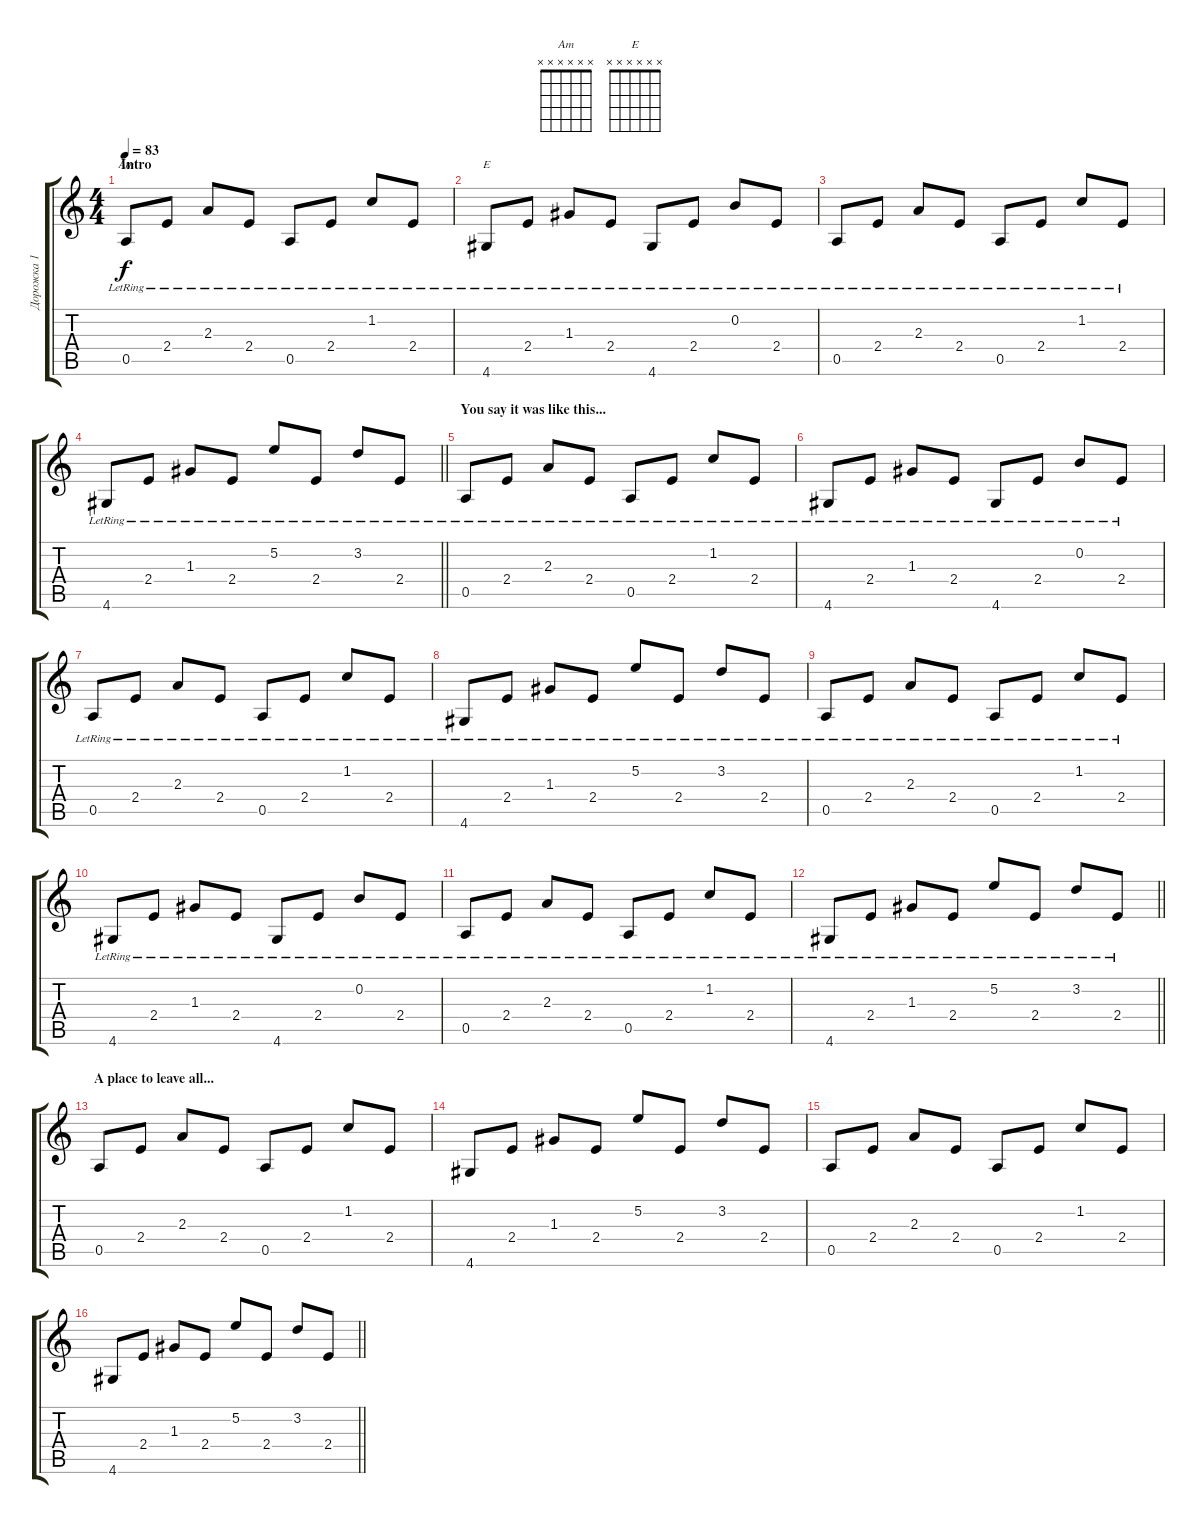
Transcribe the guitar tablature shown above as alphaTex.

\track ("Дорожка 1" "Дорожка 1") {instrument acousticguitarsteel}
\staff {score tabs}
\tuning (E4 B3 G3 D3 A2 E2) {hide}
\chord ("Am" x x x x x x)
\chord ("E" x x x x x x)
\ts (4 4)
\section ("" "Intro")
\tempo 83
\clef g2
\ks c
0.5{lr}.8{ch "Am" dy f instrument acousticguitarsteel} 2.4{lr}.8 2.3{lr}.8 2.4{lr}.8 0.5{lr}.8 2.4{lr}.8 1.2{lr}.8 2.4{lr}.8 |
4.6{lr}.8{ch "E"} 2.4{lr}.8 1.3{lr}.8 2.4{lr}.8 4.6{lr}.8 2.4{lr}.8 0.2{lr}.8 2.4{lr}.8 |
0.5{lr}.8 2.4{lr}.8 2.3{lr}.8 2.4{lr}.8 0.5{lr}.8 2.4{lr}.8 1.2{lr}.8 2.4{lr}.8 |
\barLineRight lightlight
4.6{lr}.8 2.4{lr}.8 1.3{lr}.8 2.4{lr}.8 5.2{lr}.8 2.4{lr}.8 3.2{lr}.8 2.4{lr}.8 |
\section ("" "You say it was like this...")
0.5{lr}.8 2.4{lr}.8 2.3{lr}.8 2.4{lr}.8 0.5{lr}.8 2.4{lr}.8 1.2{lr}.8 2.4{lr}.8 |
4.6{lr}.8 2.4{lr}.8 1.3{lr}.8 2.4{lr}.8 4.6{lr}.8 2.4{lr}.8 0.2{lr}.8 2.4{lr}.8 |
0.5{lr}.8 2.4{lr}.8 2.3{lr}.8 2.4{lr}.8 0.5{lr}.8 2.4{lr}.8 1.2{lr}.8 2.4{lr}.8 |
4.6{lr}.8 2.4{lr}.8 1.3{lr}.8 2.4{lr}.8 5.2{lr}.8 2.4{lr}.8 3.2{lr}.8 2.4{lr}.8 |
0.5{lr}.8 2.4{lr}.8 2.3{lr}.8 2.4{lr}.8 0.5{lr}.8 2.4{lr}.8 1.2{lr}.8 2.4{lr}.8 |
4.6{lr}.8 2.4{lr}.8 1.3{lr}.8 2.4{lr}.8 4.6{lr}.8 2.4{lr}.8 0.2{lr}.8 2.4{lr}.8 |
0.5{lr}.8 2.4{lr}.8 2.3{lr}.8 2.4{lr}.8 0.5{lr}.8 2.4{lr}.8 1.2{lr}.8 2.4{lr}.8 |
\barLineRight lightlight
4.6{lr}.8 2.4{lr}.8 1.3{lr}.8 2.4{lr}.8 5.2{lr}.8 2.4{lr}.8 3.2{lr}.8 2.4{lr}.8 |
\section ("" "A place to leave all...")
0.5.8 2.4.8 2.3.8 2.4.8 0.5.8 2.4.8 1.2.8 2.4.8 |
4.6.8 2.4.8 1.3.8 2.4.8 5.2.8 2.4.8 3.2.8 2.4.8 |
0.5.8 2.4.8 2.3.8 2.4.8 0.5.8 2.4.8 1.2.8 2.4.8 |
\barLineRight lightlight
4.6.8 2.4.8 1.3.8 2.4.8 5.2.8 2.4.8 3.2.8 2.4.8
